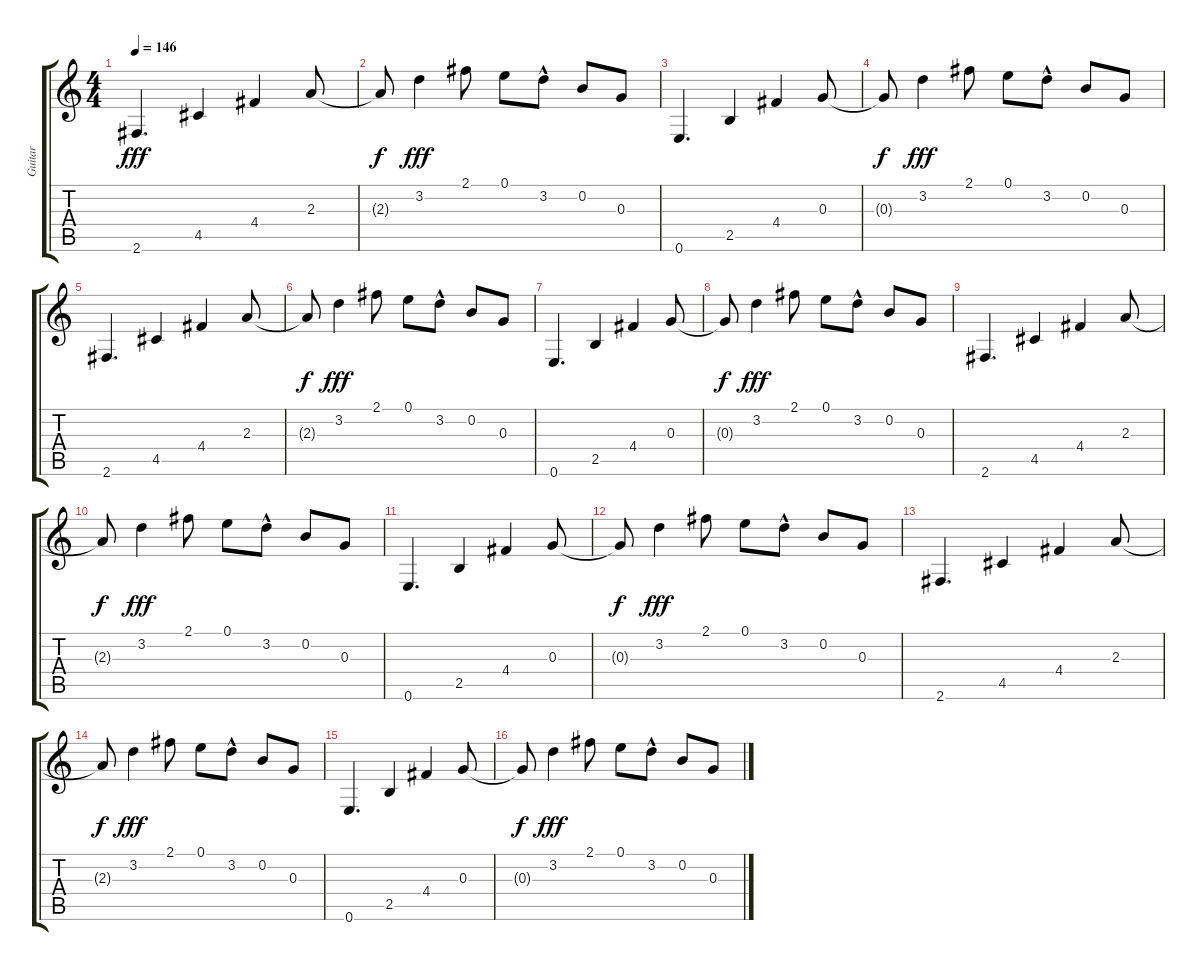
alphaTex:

\track ("Guitar" "Guitar") {instrument distortionguitar}
\staff {score tabs}
\tuning (E4 B3 G3 D3 A2 E2) {hide}
\ts (4 4)
\tempo 146
\clef g2
\ks c
2.6.4{d dy fff} 4.5.4 4.4.4 2.3.8 |
2.3{t}.8{dy f} 3.2.4{dy fff} 2.1.8 0.1.8 3.2{hac}.8 0.2.8 0.3.8 |
0.6.4{d} 2.5.4 4.4.4 0.3.8 |
0.3{t}.8{dy f} 3.2.4{dy fff} 2.1.8 0.1.8 3.2{hac}.8 0.2.8 0.3.8 |
2.6.4{d} 4.5.4 4.4.4 2.3.8 |
2.3{t}.8{dy f} 3.2.4{dy fff} 2.1.8 0.1.8 3.2{hac}.8 0.2.8 0.3.8 |
0.6.4{d volume 12} 2.5.4 4.4.4 0.3.8 |
0.3{t}.8{dy f} 3.2.4{dy fff} 2.1.8 0.1.8 3.2{hac}.8 0.2.8 0.3.8 |
2.6.4{d volume 11} 4.5.4 4.4.4 2.3.8 |
2.3{t}.8{dy f} 3.2.4{dy fff} 2.1.8 0.1.8 3.2{hac}.8 0.2.8 0.3.8 |
0.6.4{d volume 10} 2.5.4 4.4.4 0.3.8 |
0.3{t}.8{dy f volume 9} 3.2.4{dy fff} 2.1.8 0.1.8 3.2{hac}.8 0.2.8 0.3.8 |
2.6.4{d volume 8} 4.5.4 4.4.4 2.3.8 |
2.3{t}.8{dy f} 3.2.4{dy fff volume 7} 2.1.8 0.1.8 3.2{hac}.8 0.2.8 0.3.8 |
0.6.4{d volume 6} 2.5.4 4.4.4 0.3.8 |
0.3{t}.8{dy f} 3.2.4{dy fff volume 5} 2.1.8 0.1.8 3.2{hac}.8 0.2.8 0.3.8
